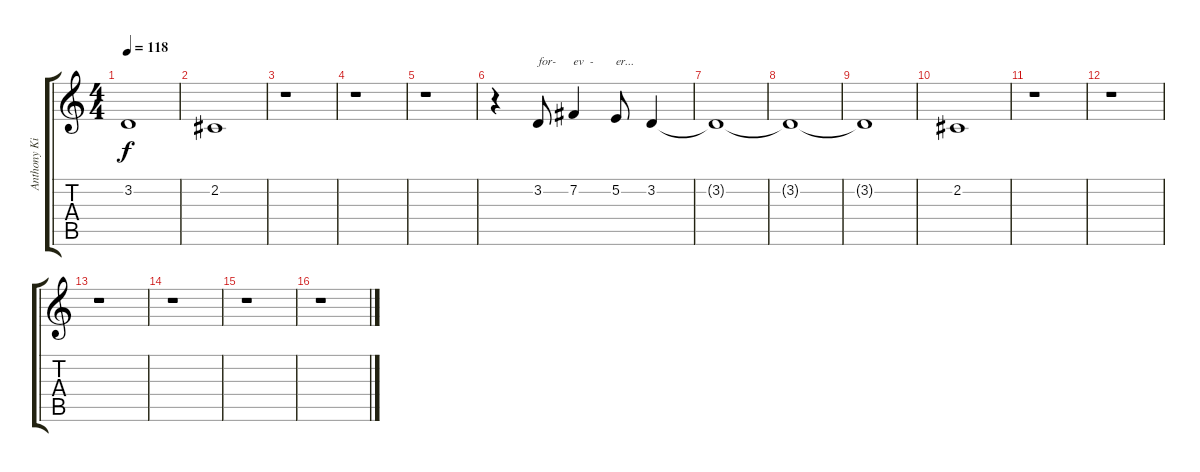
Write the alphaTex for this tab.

\track ("Anthony Kiedis" "Anthony Ki") {instrument tenorsax}
\staff {score tabs}
\tuning (E4 B3 G3 D3 A2 E2) {hide}
\ts (4 4)
\tempo 118
\clef g2
\ks c
3.2{t}.1{dy f volume 6} |
2.2.1 |
r.1 |
r.1 |
r.1 |
r.4{volume 16} 3.2.8{txt "for-"} 7.2.4{txt "ev  -"} 5.2.8{txt "er..."} 3.2.4 |
3.2{t}.1 |
3.2{t}.1 |
3.2{t}.1{volume 6} |
2.2.1 |
r.1 |
r.1 |
r.1 |
r.1 |
r.1 |
r.1
